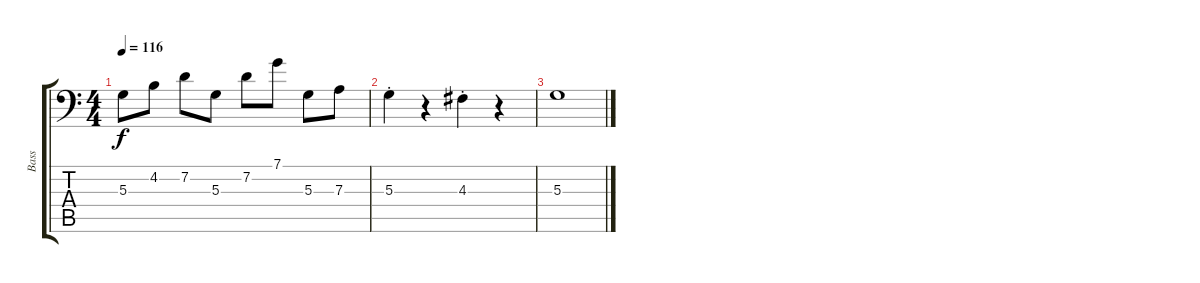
\track ("Bass" "Bass") {instrument electricbassfinger}
\staff {score tabs}
\tuning (C3 G2 D2 A1 E1 B0) {hide}
\ts (4 4)
\tempo 116
\clef f4
\ks c
5.3.8{dy f} 4.2.8 7.2.8 5.3.8 7.2.8 7.1.8 5.3.8 7.3.8 |
5.3{st}.4{volume 12} r.4 4.3{st}.4 r.4 |
5.3.1
